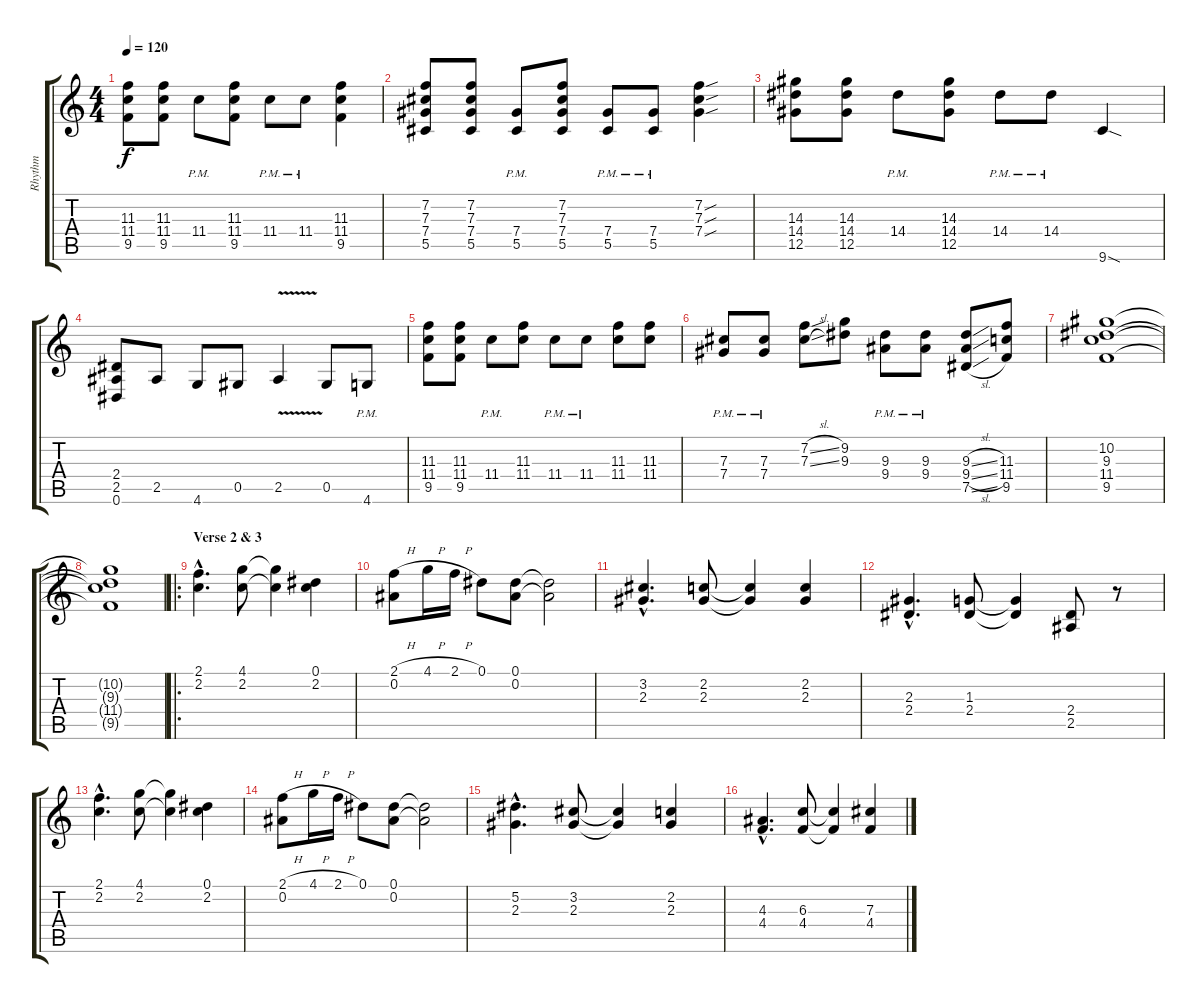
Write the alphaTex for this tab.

\track ("Rhythm" "Rhythm") {instrument distortionguitar}
\staff {score tabs}
\tuning (Eb4 Bb3 Gb3 Db3 Ab2 Eb2) {hide}
\ts (4 4)
\tempo 120
\clef g2
\ks c
(11.3 11.4 9.5).8{dy f} (11.3 11.4 9.5).8 11.4{pm}.8 (11.3 11.4 9.5).8 11.4{pm}.8 11.4{pm}.8 (11.3 11.4 9.5).4 |
(7.2 7.3 7.4 5.5).8 (7.2 7.3 7.4 5.5).8 (7.4{pm} 5.5{pm}).8 (7.2 7.3 7.4 5.5).8 (7.4{pm} 5.5{pm}).8 (7.4{pm} 5.5{pm}).8 (7.2{sou} 7.3{sou} 7.4{sou}).4 |
(14.3 14.4 12.5).8 (14.3 14.4 12.5).8 14.4{pm}.8 (14.3 14.4 12.5).8 14.4{pm}.8 14.4{pm}.8 9.6{sod}.4 |
(2.4 2.5 0.6).8 2.5.8 4.6.8 0.5.8 2.5{v}.4 0.5.8 4.6{pm}.8 |
(11.3 11.4 9.5).8 (11.3 11.4 9.5).8 11.4{pm}.8 (11.3 11.4).8 11.4{pm}.8 11.4{pm}.8 (11.3 11.4).8 (11.3 11.4).8 |
(7.3{pm} 7.4{pm}).8 (7.3{pm} 7.4{pm}).8 (7.2{sl} 7.3{sl}).8 (9.2 9.3).8 (9.3{pm} 9.4{pm}).8 (9.3{pm} 9.4{pm}).8 (9.3{sl} 9.4{sl} 7.5{sl}).8 (11.3 11.4 9.5).8 |
(10.2 9.3 11.4 9.5).1 |
(10.2{t} 9.3{t} 11.4{t} 9.5{t}).1 |
\ro
\section ("" "Verse 2 & 3")
(2.1{hac} 2.2{hac}).4{d} (4.1 2.2).8 (4.1{t} 2.2{t}).4 (0.1 2.2).4 |
(2.1{h} 0.2).8 4.1{h}.16 2.1{h}.16 0.1.8 (0.1 0.2).8 (0.1{t} 0.2{t}).2 |
(3.2{hac} 2.3{hac}).4{d} (2.2 2.3).8 (2.2{t} 2.3{t}).4 (2.2 2.3).4 |
(2.3{hac} 2.4{hac}).4{d} (1.3 2.4).8 (1.3{t} 2.4{t}).4 (2.4 2.5).8 r.8 |
(2.1{hac} 2.2{hac}).4{d} (4.1 2.2).8 (4.1{t} 2.2{t}).4 (0.1 2.2).4 |
(2.1{h} 0.2).8 4.1{h}.16 2.1{h}.16 0.1.8 (0.1 0.2).8 (0.1{t} 0.2{t}).2 |
(5.2{hac} 2.3{hac}).4{d} (3.2 2.3).8 (3.2{t} 2.3{t}).4 (2.2 2.3).4 |
(4.3{hac} 4.4{hac}).4{d} (6.3 4.4).8 (6.3{t} 4.4{t}).4 (7.3 4.4).4
